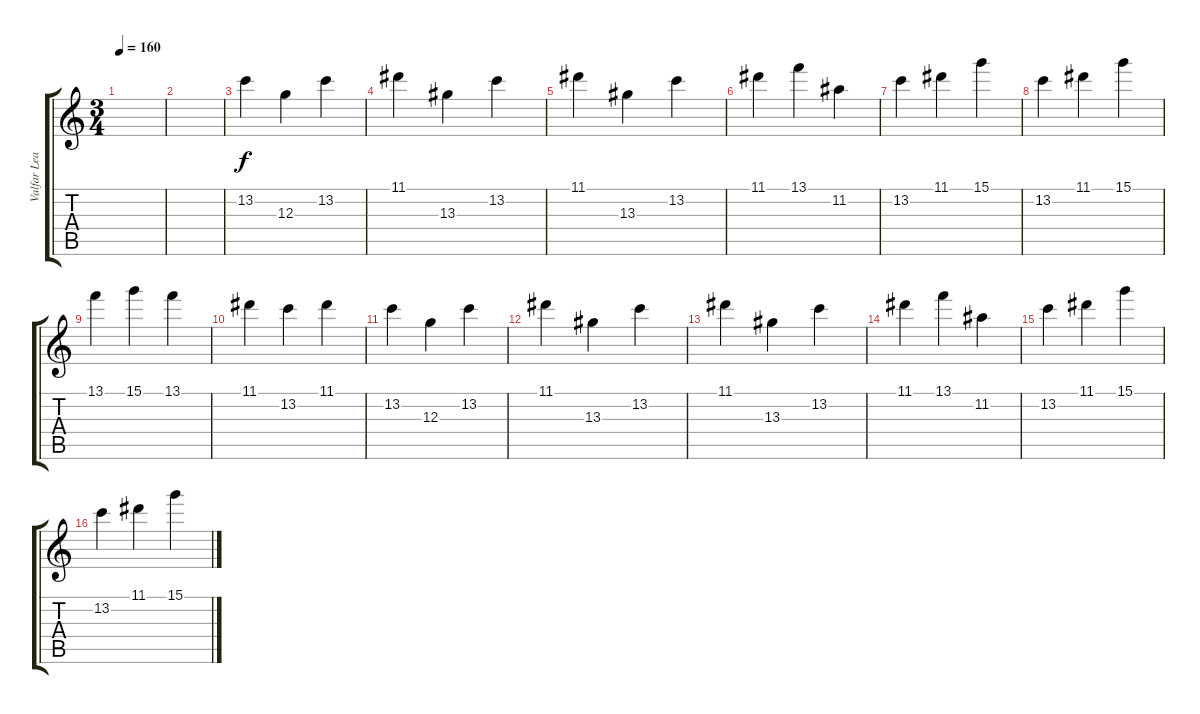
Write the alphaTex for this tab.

\track ("Valfar Lead gitar 2" "Valfar Lea") {instrument overdrivenguitar}
\staff {score tabs}
\tuning (E4 B3 G3 D3 A2 E2) {hide}
\ts (3 4)
\tempo 160
\clef g2
\ks c
|
|
13.2.4 12.3.4 13.2.4 |
11.1.4 13.3.4 13.2.4 |
11.1.4 13.3.4 13.2.4 |
11.1.4 13.1.4 11.2.4 |
13.2.4 11.1.4 15.1.4 |
13.2.4 11.1.4 15.1.4 |
13.1.4 15.1.4 13.1.4 |
11.1.4 13.2.4 11.1.4 |
13.2.4 12.3.4 13.2.4 |
11.1.4 13.3.4 13.2.4 |
11.1.4 13.3.4 13.2.4 |
11.1.4 13.1.4 11.2.4 |
13.2.4 11.1.4 15.1.4 |
13.2.4 11.1.4 15.1.4
